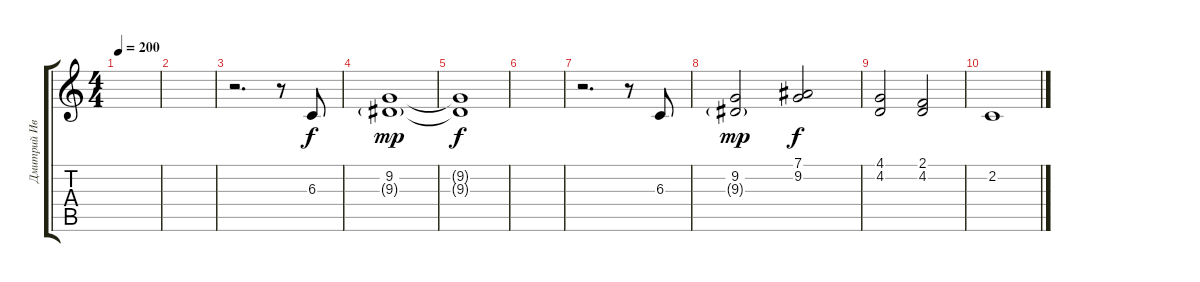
\track ("Дмитрий Иванов" "Дмитрий Ив") {instrument brasssection}
\staff {score tabs}
\tuning (Eb4 Bb3 Gb3 Db3 Ab2 Eb2) {hide}
\ts (4 4)
\tempo 200
\clef g2
\ks c
|
|
r.2{d instrument brasssection} r.8 6.3.8 |
(9.2 9.3{g}).1{dy mp instrument frenchhorn} |
(9.2{t} 9.3{t}).1{dy f volume 0} |
|
r.2{d volume 14 instrument brasssection} r.8 6.3.8 |
(9.2 9.3{g}).2{dy mp instrument frenchhorn} (7.1 9.2).2{dy f} |
(4.1 4.2).2 (2.1 4.2).2 |
2.2.1
